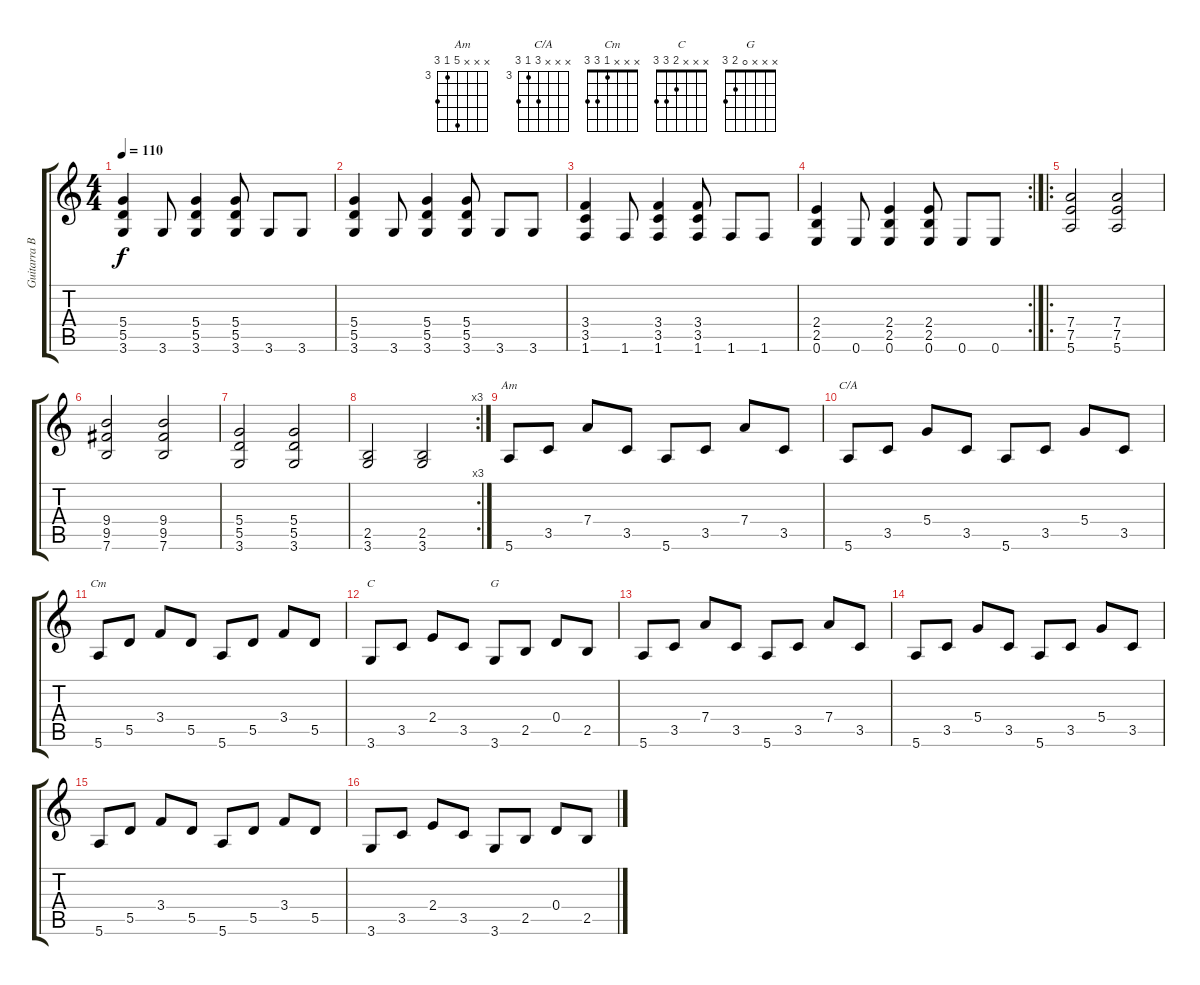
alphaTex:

\track ("Guitarra Base" "Guitarra B") {instrument acousticguitarnylon}
\staff {score tabs}
\tuning (E4 B3 G3 D3 A2 E2) {hide}
\chord ("Am" x x x 7 3 5) {firstfret 3}
\chord ("C/A" x x x 5 3 5) {firstfret 3}
\chord ("Cm" x x x 1 3 3)
\chord ("C" x x x 2 3 3)
\chord ("G" x x x 0 2 3)
\ts (4 4)
\tempo 110
\clef g2
\ks c
(5.4 5.5 3.6).4{dy f} 3.6.8 (5.4 5.5 3.6).4 (5.4 5.5 3.6).8 3.6.8 3.6.8 |
(5.4 5.5 3.6).4 3.6.8 (5.4 5.5 3.6).4 (5.4 5.5 3.6).8 3.6.8 3.6.8 |
(3.4 3.5 1.6).4 1.6.8 (3.4 3.5 1.6).4 (3.4 3.5 1.6).8 1.6.8 1.6.8 |
\rc 2
(2.4 2.5 0.6).4 0.6.8 (2.4 2.5 0.6).4 (2.4 2.5 0.6).8 0.6.8 0.6.8 |
\ro
(7.4 7.5 5.6).2{instrument acousticguitarnylon} (7.4 7.5 5.6).2 |
(9.4 9.5 7.6).2 (9.4 9.5 7.6).2 |
(5.4 5.5 3.6).2 (5.4 5.5 3.6).2 |
\rc 3
(2.5 3.6).2 (2.5 3.6).2 |
5.6.8{ch "Am"} 3.5.8 7.4.8 3.5.8 5.6.8 3.5.8 7.4.8 3.5.8 |
5.6.8{ch "C/A"} 3.5.8 5.4.8 3.5.8 5.6.8 3.5.8 5.4.8 3.5.8 |
5.6.8{ch "Cm"} 5.5.8 3.4.8 5.5.8 5.6.8 5.5.8 3.4.8 5.5.8 |
3.6.8{ch "C"} 3.5.8 2.4.8 3.5.8 3.6.8{ch "G"} 2.5.8 0.4.8 2.5.8 |
5.6.8 3.5.8 7.4.8 3.5.8 5.6.8 3.5.8 7.4.8 3.5.8 |
5.6.8 3.5.8 5.4.8 3.5.8 5.6.8 3.5.8 5.4.8 3.5.8 |
5.6.8 5.5.8 3.4.8 5.5.8 5.6.8 5.5.8 3.4.8 5.5.8 |
3.6.8 3.5.8 2.4.8 3.5.8 3.6.8 2.5.8 0.4.8 2.5.8
